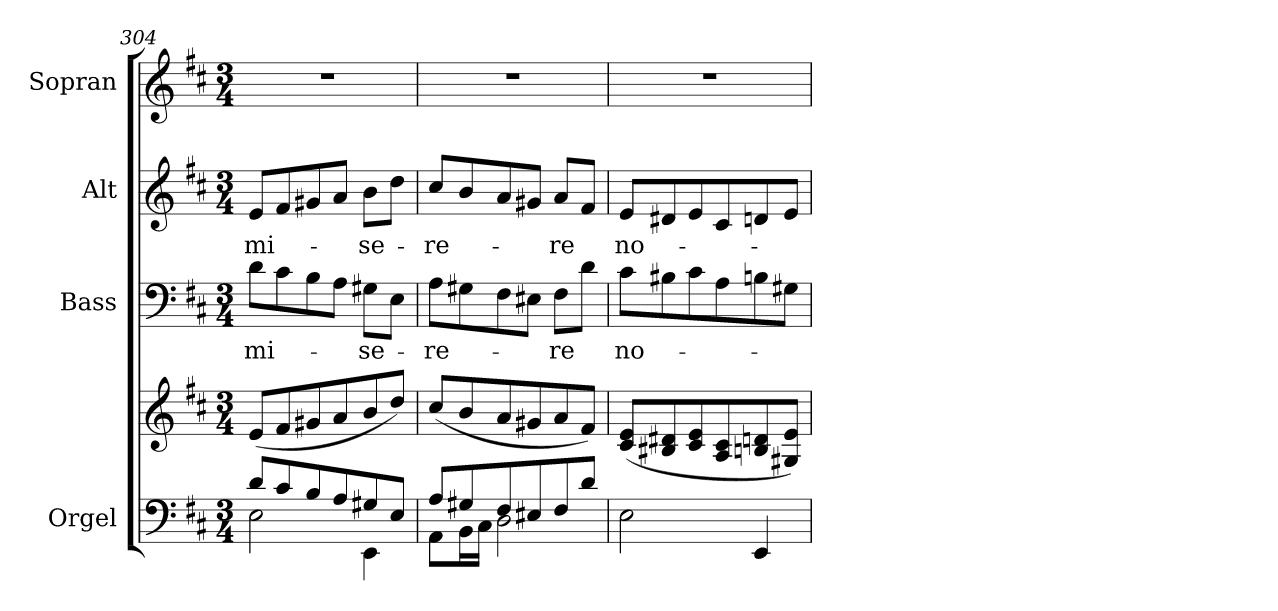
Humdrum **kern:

**kern	**kern	**kern	**text	**kern	**text	**kern
*part4	*part4	*part3	*part3	*part2	*part2	*part1
*staff5	*staff4	*staff3	*staff3	*staff2	*staff2	*staff1
*I"Orgel	*	*I"Bass	*	*I"Alt	*	*I"Sopran
*	*	*I'B.	*	*I'A.	*	*I'S.
*clefF4	*clefG2	*clefF4	*	*clefG2	*	*clefG2
*k[f#c#]	*k[f#c#]	*k[f#c#]	*	*k[f#c#]	*	*k[f#c#]
*D:	*D:	*D:	*	*D:	*	*D:
*M3/4	*M3/4	*M3/4	*	*M3/4	*	*M3/4
=304	=304	=304	=304	=304	=304	=304
*^	*	*	*	*	*	*
!	!	!	!	!LO:LY:b	!	!LO:LY:b	!
8d/L	2E\	(<8e/L	8d\L	mi-	8e/L	mi-	2.r
8c#/	.	8f#/	8c#\	.	8f#/	.	.
8B/	.	8g#X/	8B\	.	8g#X/	.	.
8A/	.	8a/	8A\J	.	8a/J	.	.
!	!	!	!	!LO:LY:b	!	!LO:LY:b	!
8G#X/	4EE\	8b/	8G#X\L	-se-	8b\L	-se-	.
8E/J	.	8dd/J)	8E\J	.	8dd\J	.	.
=305	=305	=305	=305	=305	=305	=305	=305
!	!	!	!	!LO:LY:b	!	!LO:LY:b	!
8A/L	8AA\L	(<8cc#/L	8A\L	-re-	8cc#/L	-re-	2.r
8G#X/	16BB\L	8b/	8G#X\	.	8b/	.	.
.	16C#\JJ	.	.	.	.	.	.
8F#/	2D\	8a/	8F#\	.	8a/	.	.
8E#X/	.	8g#X/	8E#X\J	.	8g#X/J	.	.
!	!	!	!	!LO:LY:b	!	!LO:LY:b	!
8F#/	.	8a/	8F#\L	-re	8a/L	-re	.
8d/J	.	8f#/J)	8d\J	.	8f#/J	.	.
*v	*v	*	*	*	*	*	*
!!LO:PB:g=z
=306	=306	=306	=306	=306	=306	=306
!	!	!	!LO:LY:b	!	!LO:LY:b	!
2E\	(<8c#/ 8e/L	8c#\L	no-	8e/L	no-	2.r
.	8B#X/ 8d#X/	8B#X\	.	8d#X/	.	.
.	8c#/ 8e/	8c#\	.	8e/	.	.
.	8A/ 8c#/	8A\	.	8c#/	.	.
4EE/	8Bn/ 8dn/	8Bn\	.	8dn/	.	.
.	8G#X/ 8e/J)	8G#X\J	.	8e/J	.	.
=	=	=	=	=	=	=
*-	*-	*-	*-	*-	*-	*-
